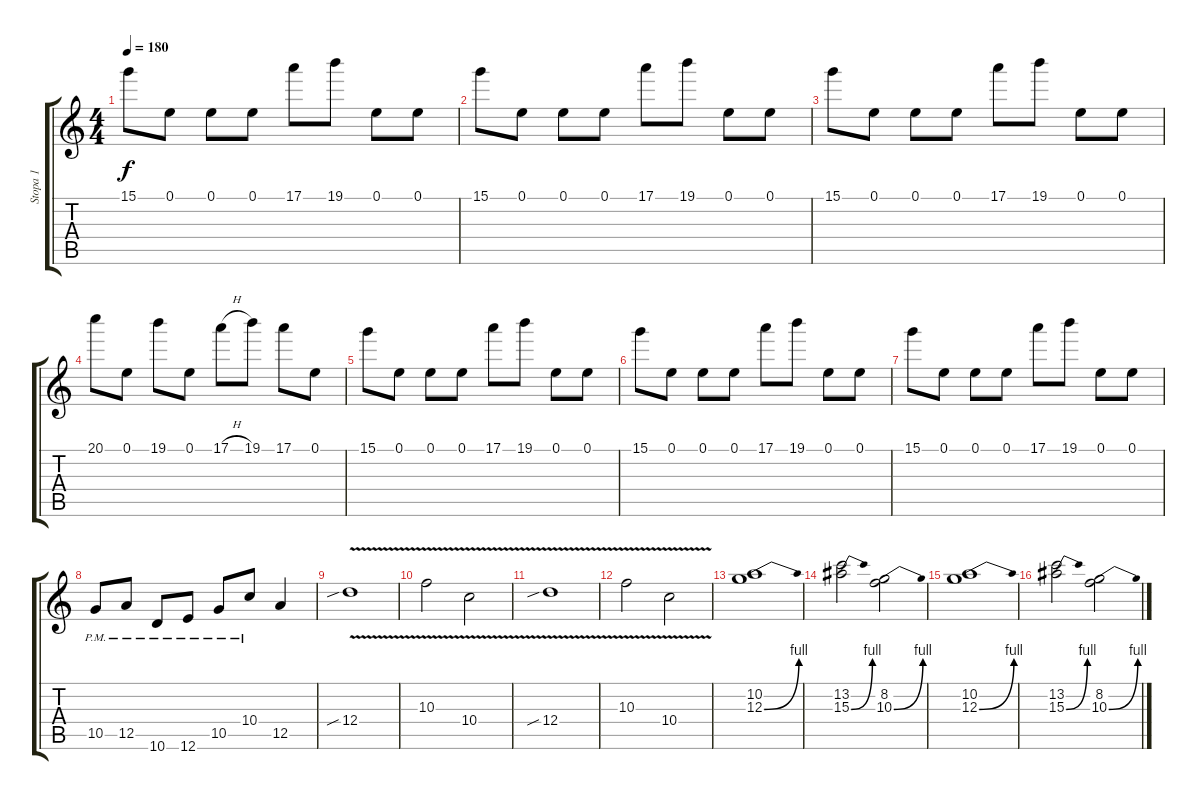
\track ("Stopa 1" "Stopa 1") {instrument overdrivenguitar}
\staff {score tabs}
\tuning (E4 B3 G3 D3 A2 E2) {hide}
\ts (4 4)
\tempo 180
\clef g2
\ks c
15.1.8{dy f} 0.1.8 0.1.8 0.1.8 17.1.8 19.1.8 0.1.8 0.1.8 |
15.1.8 0.1.8 0.1.8 0.1.8 17.1.8 19.1.8 0.1.8 0.1.8 |
15.1.8 0.1.8 0.1.8 0.1.8 17.1.8 19.1.8 0.1.8 0.1.8 |
20.1.8 0.1.8 19.1.8 0.1.8 17.1{h}.8 19.1.8 17.1.8 0.1.8 |
15.1.8 0.1.8 0.1.8 0.1.8 17.1.8 19.1.8 0.1.8 0.1.8 |
15.1.8 0.1.8 0.1.8 0.1.8 17.1.8 19.1.8 0.1.8 0.1.8 |
15.1.8 0.1.8 0.1.8 0.1.8 17.1.8 19.1.8 0.1.8 0.1.8 |
10.5{pm}.8 12.5{pm}.8 10.6{pm}.8 12.6{pm}.8 10.5{pm}.8 10.4{pm}.8 12.5.4 |
12.4{v sib}.1 |
10.3{v}.2 10.4{v}.2 |
12.4{v sib}.1 |
10.3{v}.2 10.4{v}.2 |
(10.2 12.3{be (bend 0 0 60 4)}).1 |
(13.2 15.3{be (bend 0 0 60 4)}).2 (8.2 10.3{be (bend 0 0 60 4)}).2 |
(10.2 12.3{be (bend 0 0 60 4)}).1 |
(13.2 15.3{be (bend 0 0 60 4)}).2 (8.2 10.3{be (bend 0 0 60 4)}).2
